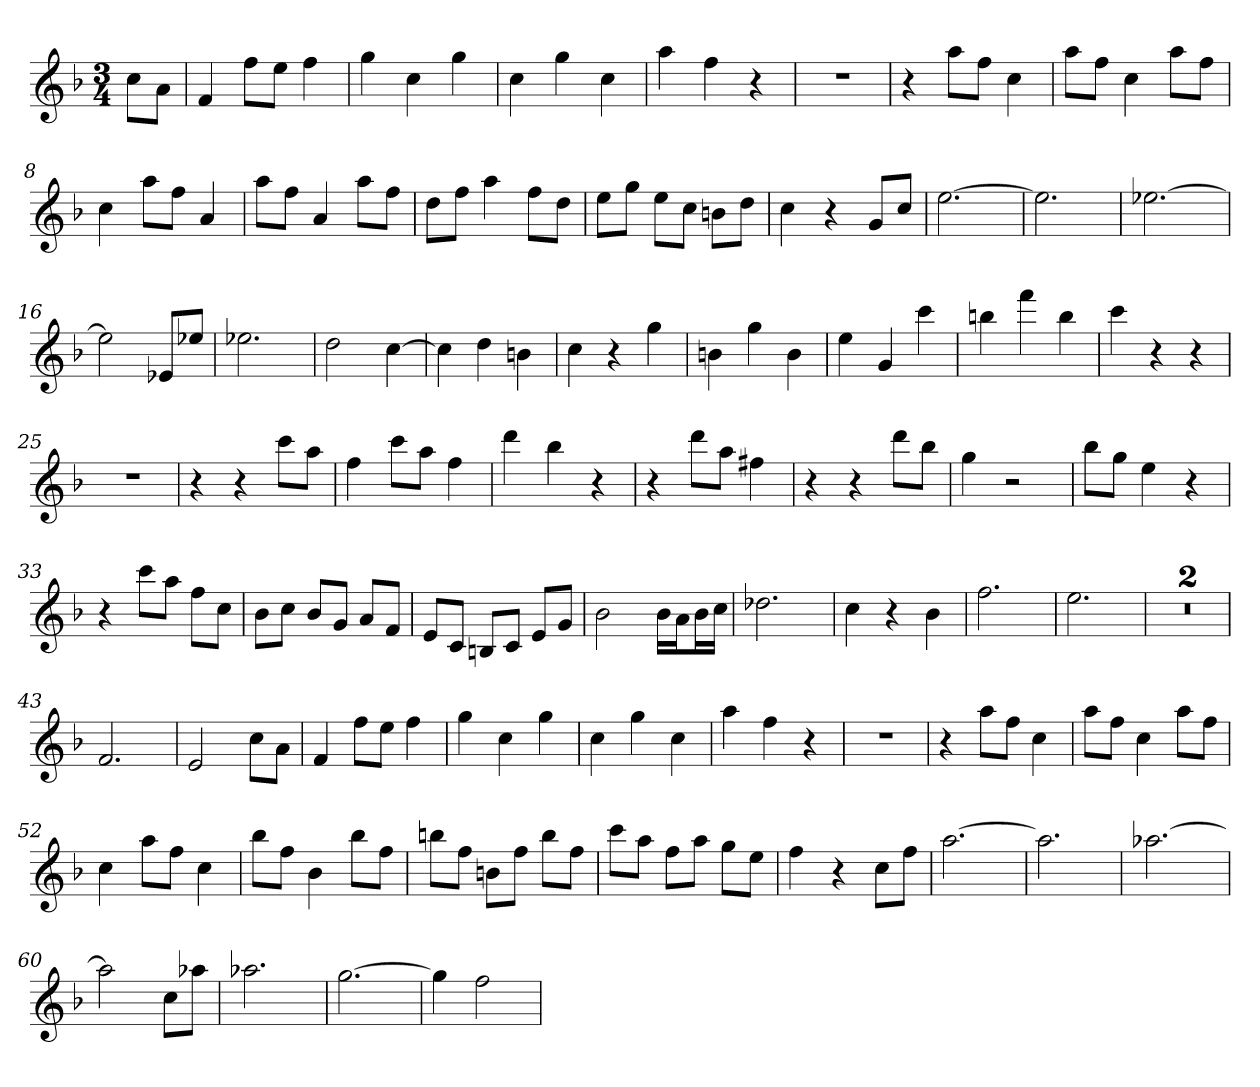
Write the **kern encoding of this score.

**kern
*part1
*staff1
*k[b-]
*F:
*M3/4
=
8ccL
8aJ
=1
4f
8ffL
8eeJ
4ff
=2
4gg
4cc
4gg
=3
4cc
4gg
4cc
=4
4aa
4ff
4r
=5
2.r
=6
4r
8aaL
8ffJ
4cc
=7
8aaL
8ffJ
4cc
8aaL
8ffJ
=8
4cc
8aaL
8ffJ
4a
=9
8aaL
8ffJ
4a
8aaL
8ffJ
=10
8ddL
8ffJ
4aa
8ffL
8ddJ
=11
8eeL
8ggJ
8eeL
8ccJ
8bnL
8ddJ
=12
4cc
4r
8gL
8ccJ
=13
[2.ee
=14
2.ee]
=15
[2.ee-X
=16
2ee-]
8e-XL
8ee-XJ
=17
2.ee-X
=18
2dd
[4cc
=19
4cc]
4dd
4bn
=20
4cc
4r
4gg
=21
4bn
4gg
4b
=22
4ee
4g
4ccc
=23
4bbn
4fff
4bb
=24
4ccc
4r
4r
=25
2.r
=26
4r
4r
8cccL
8aaJ
=27
4ff
8cccL
8aaJ
4ff
=28
4ddd
4bb-
4r
=29
4r
8dddL
8aaJ
4ff#X
=30
4r
4r
8dddL
8bb-J
=31
4gg
2r
=32
8bb-L
8ggJ
4ee
4r
=33
4r
8cccL
8aaJ
8ffL
8ccJ
=34
8b-L
8ccJ
8b-L
8gJ
8aL
8fJ
=35
8eL
8cJ
8BnL
8cJ
8eL
8gJ
=36
2b-
16b-LL
16aJ
16b-L
16ccJJ
=37
2.dd-X
=38
4cc
4r
4b-
=39
2.ff
=40
2.ee
=41
2.r
=42
2.r
=43
2.f
=44
2e
8ccL
8aJ
=45
4f
8ffL
8eeJ
4ff
=46
4gg
4cc
4gg
=47
4cc
4gg
4cc
=48
4aa
4ff
4r
=49
2.r
=50
4r
8aaL
8ffJ
4cc
=51
8aaL
8ffJ
4cc
8aaL
8ffJ
=52
4cc
8aaL
8ffJ
4cc
=53
8bb-L
8ffJ
4b-
8bb-L
8ffJ
=54
8bbnL
8ffJ
8bnL
8ffJ
8bbL
8ffJ
=55
8cccL
8aaJ
8ffL
8aaJ
8ggL
8eeJ
=56
4ff
4r
8ccL
8ffJ
=57
[2.aa
=58
2.aa]
=59
[2.aa-X
=60
2aa-]
8ccL
8aa-XJ
=61
2.aa-X
=62
[2.gg
=63
4gg]
2ff
=
*-
